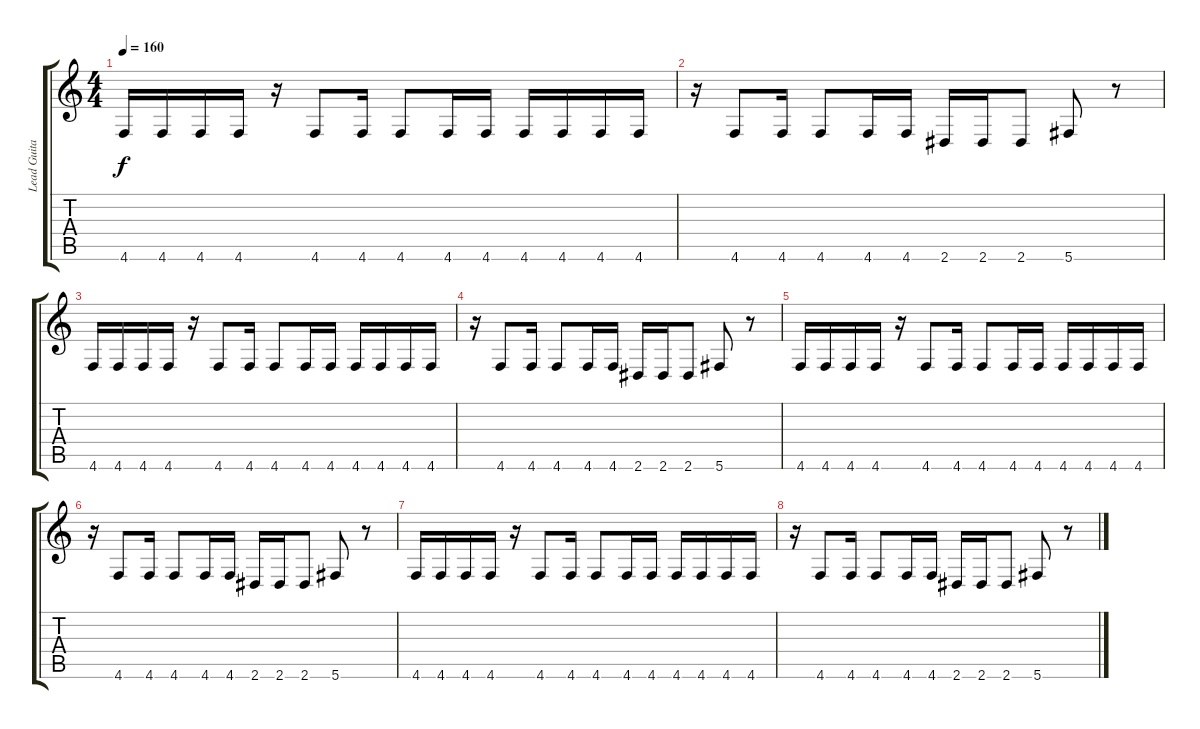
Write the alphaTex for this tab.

\track ("Lead Guitar" "Lead Guita") {instrument overdrivenguitar}
\staff {score tabs}
\tuning (Eb4 Bb3 Gb3 Db3 Ab2 Db2) {hide}
\ts (4 4)
\tempo 160
\clef g2
\ks c
4.6.16{dy f instrument electricguitarmuted} 4.6.16 4.6.16 4.6.16 r.16 4.6.8 4.6.16 4.6.8 4.6.16 4.6.16 4.6.16 4.6.16 4.6.16 4.6.16 |
r.16{instrument electricguitarmuted} 4.6.8 4.6.16 4.6.8 4.6.16 4.6.16 2.6.16 2.6.16 2.6.8 5.6.8 r.8 |
4.6.16{instrument electricguitarmuted} 4.6.16 4.6.16 4.6.16 r.16 4.6.8 4.6.16 4.6.8 4.6.16 4.6.16 4.6.16 4.6.16 4.6.16 4.6.16 |
r.16{instrument electricguitarmuted} 4.6.8 4.6.16 4.6.8 4.6.16 4.6.16 2.6.16 2.6.16 2.6.8 5.6.8 r.8 |
4.6.16{instrument electricguitarmuted} 4.6.16 4.6.16 4.6.16 r.16 4.6.8 4.6.16 4.6.8 4.6.16 4.6.16 4.6.16 4.6.16 4.6.16 4.6.16 |
r.16{instrument electricguitarmuted} 4.6.8 4.6.16 4.6.8 4.6.16 4.6.16 2.6.16 2.6.16 2.6.8 5.6.8 r.8 |
4.6.16{instrument electricguitarmuted} 4.6.16 4.6.16 4.6.16 r.16 4.6.8 4.6.16 4.6.8 4.6.16 4.6.16 4.6.16 4.6.16 4.6.16 4.6.16 |
r.16{instrument electricguitarmuted} 4.6.8 4.6.16 4.6.8 4.6.16 4.6.16 2.6.16 2.6.16 2.6.8 5.6.8 r.8
